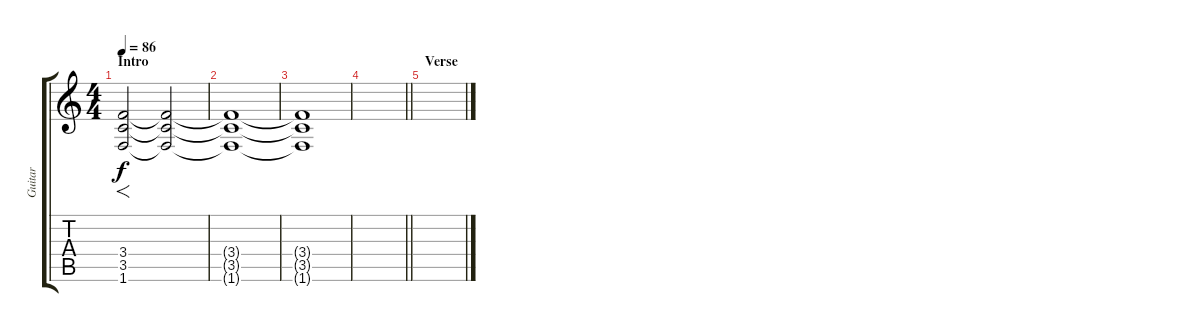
\track ("Guitar" "Guitar") {instrument distortionguitar}
\staff {score tabs}
\tuning (E4 B3 G3 D3 A2 E2) {hide}
\ts (4 4)
\section ("" "Intro")
\tempo 86
\clef g2
\ks c
(3.4 3.5 1.6).2{f dy f instrument distortionguitar} (3.4{t} 3.5{t} 1.6{t}).2 |
(3.4{t} 3.5{t} 1.6{t}).1 |
(3.4{t} 3.5{t} 1.6{t}).1{volume 4} |
\barLineRight lightlight
|
\section ("" "Verse")
